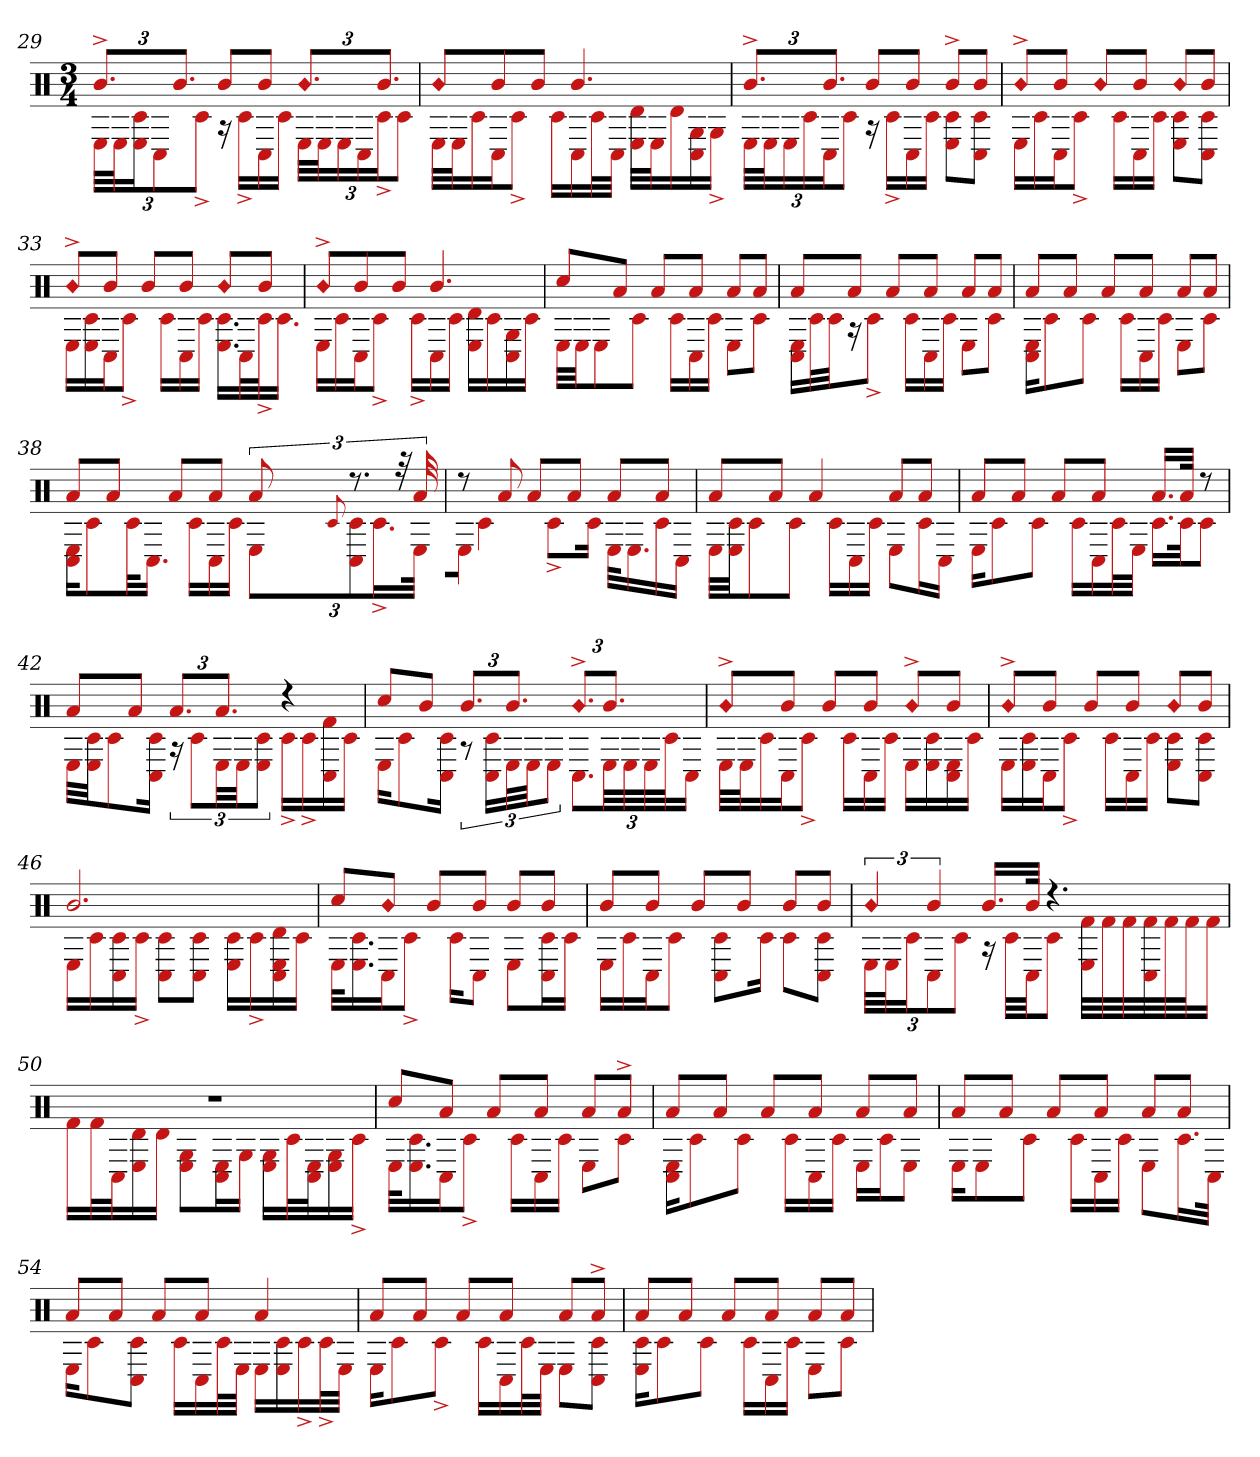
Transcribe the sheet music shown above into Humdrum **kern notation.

**kern
*part1
*staff1
*clefX
*k[]
*M3/4
=29
!LO:N:head=diamond
*^
12.b^L	48ELLL
.	48EJ
.	24E 24c#J
.	12C#
12.bJ	.
.	12c#^J
8bL	16r
.	16c#^LL
8bJ	16C#
.	16c#JJ
!LO:N:head=diamond	!
12.bL	48ELLL
.	48EJ
.	24E
.	24C#
12.bJ	24c#^J
.	12c#J
=30	=30
!LO:N:head=diamond	!
8bL	32ELLL
.	32EJ
.	16c#
8bJ	16C#J
.	8c#^J
8bJ	.
.	16c#LL
4.b	16C#
.	32c#L
.	32C#JJJ
.	32d 32ELLL
.	32EJ
.	16d
.	16C# 16G
.	16G^JJ
=31	=31
12.b^L	48ELLL
.	48EJ
.	24E
.	24c#
12.bJ	24C#J
.	12c#J
8bL	16r
.	16c#^LL
8bJ	16C#
.	16c#JJ
8b^L	8c# 8EL
8bJ	8C# 8c#J
=32	=32
!LO:N:head=diamond	!
8b^L	16ELL
.	16c#
8bJ	16C#J
.	8c#^J
!LO:N:head=diamond	!
8bL	.
.	16c#LL
8bJ	16C#
.	16c#JJ
!LO:N:head=diamond	!
8bL	8E 8c#L
8bJ	8C# 8c#J
=33	=33
!LO:N:head=diamond	!
8b^L	16ELL
.	16E 16c#
8bJ	16C#J
.	8c#^J
8bL	.
.	16c#LL
8bJ	16C#
.	16c#JJ
!LO:N:head=diamond	!
8bL	16.E 16.c#LL
.	32C#L
8bJ	32c#^J
.	16.c#JJ
=34	=34
!LO:N:head=diamond	!
8b^L	16ELL
.	16c#
8bJ	16C#J
.	8c#^J
8bJ	.
.	16c#^LL
4.b	16C#
.	16c#JJ
.	16E 16dLL
.	16c#
.	16C# 16G
.	16c#JJ
=35	=35
8cc#L	32ELLL
.	32EJJ
.	8E
8aJ	.
.	8c#J
8aL	.
.	16c#LL
8aJ	16C#
.	16c#JJ
8aL	8EL
8aJ	8c#J
=36	=36
8aL	16C# 16ELL
.	32c#L
.	32c#JJ
8aJ	16r
.	8c#^J
8aL	.
.	16c#LL
8aJ	16C#
.	16c#JJ
8aL	8EL
8aJ	8c#J
=37	=37
8aL	16C# 16EKL
.	8c#
8aJ	.
.	8c#J
8aL	.
.	16c#LL
8aJ	16C#
.	16c#JJ
8aL	8EL
8aJ	8c#J
=38	=38
8aL	16C# 16EKL
.	8c#
8aJ	.
.	32c#kL
.	16.C#JJ
8aL	.
.	16c#LL
8aJ	16C#
.	16c#JJ
12a	12EL
.	8qqc#
12.r	12C# 12c#
.	24.c#^L
48r	.
48a	48EJJk
=39	=39
8r	16EJJ
.	4c#
8a	.
8aL	.
.	8c#^L
8aJ	.
.	16c#Jk
8aL	32EKLL
.	16.E
8aJ	16c#
.	16C#JJ
=40	=40
8aL	32ELLL
.	32c# 32EJJ
.	8c#
8aJ	.
.	8c#J
4a	.
.	16c#LL
.	16C#
.	16c#JJ
8aL	8EL
8aJ	16c#L
.	16C#JJ
=41	=41
8aL	16EKL
.	8c#
8aJ	.
.	8c#J
8aL	.
.	16c#LL
8aJ	16C#
.	32c#L
.	32EJJJ
16.aLL	16.c#LL
32aJJk	32c#Jk
8r	8c#J
=42	=42
8aL	32ELLL
.	32c# 32EJJ
.	8c#
8aJ	.
.	16c# 16C#Jk
12.aL	24r
.	12c#L
12.aJ	48ELL
.	48EJJ
.	12E 12c#J
4r	16c#^LL
.	16c#^
.	16C# 16f#
.	16c#JJ
=43	=43
8cc#L	16EKL
.	8c#
8bJ	.
.	16c# 16C#Jk
12.bL	12r
.	24c# 24C#LL
12.bJ	48EL
.	48EJJ
.	12EJ
!LO:N:head=diamond	!
12.b^L	12.C#L
12.bJ	48ELL
.	48E
.	48E
.	48c#J
.	24C#JJ
=44	=44
!LO:N:head=diamond	!
8b^L	32ELLL
.	32EJ
.	16c#
8bJ	16C#J
.	8c#^J
8bL	.
.	16c#LL
8bJ	16C#
.	16c#JJ
!LO:N:head=diamond	!
8b^L	16ELL
.	16E 16c#
8bJ	16C# 16E
.	16c#JJ
=45	=45
!LO:N:head=diamond	!
8b^L	16ELL
.	16E 16c#
8bJ	16C#J
.	8c#^J
8bL	.
.	16c#LL
8bJ	16C#
.	16c#JJ
!LO:N:head=diamond	!
8bL	8E 8c#L
8bJ	8C# 8c#J
=46	=46
2.b	16ELL
.	16c#
.	16C# 16c#
.	16c#^JJ
.	8C# 8c#L
.	8C# 8c#J
.	16E 16c#LL
.	16c#^
.	16C# 16E 16d
.	16c#JJ
=47	=47
8cc#L	32EKLL
.	16.E 16.c#
!LO:N:head=diamond	!
8bJ	16C#J
.	8c#^J
8bL	.
.	16c#KL
8bJ	8C#J
8bL	8EL
8bJ	16C# 16c#L
.	16c#JJ
=48	=48
8bL	16ELL
.	16c#
8bJ	16C#J
.	8c#J
8bL	.
.	8c# 8C#L
8bJ	.
.	16c#Jk
8bL	8c#L
8bJ	8C# 8c#J
=49	=49
!LO:N:head=diamond	!
12bJ	48ELLL
.	48EJ
.	24c#J
6b	12C#
.	12c#J
16.bLL	16r
.	32c#LLL
32bJJk	32C#JJ
4.r	8c#J
.	32f# 32ELLL
.	32f#
.	32f#
.	32f# 32C#
.	32f#
.	32f#J
.	16f#JJ
=50	=50
2.r	16f#LL
.	32f#L
.	32C#J
.	16d 16E
.	16dJJ
.	8E 8GL
.	16C# 16EL
.	16GJJ
.	16G 16ELL
.	32c#L
.	32C# 32EJ
.	16G 16E
.	16c#^JJ
=51	=51
8cc#L	32EKLL
.	16.E 16.c#
8aJ	16C#J
.	8c#^J
8aL	.
.	16c#LL
8aJ	16C#
.	16c#JJ
8aL	8EL
8a^J	8c#J
=52	=52
8aL	16C# 16EKL
.	8c#
8aJ	.
.	8c#J
8aL	.
.	16c#LL
8aJ	16C#
.	16c#JJ
8aL	16ELL
.	16c#J
8aJ	8EJ
=53	=53
8aL	16EKL
.	8E
8aJ	.
.	8c#J
8aL	.
.	16c#LL
8aJ	16C#
.	16c#JJ
8aL	8EL
8aJ	16.c#L
.	32C#JJk
=54	=54
8aL	16EKL
.	8c#
8aJ	.
.	8c# 8C#J
8aL	.
.	16c#LL
8aJ	16C#
.	32c#L
.	32EJJJ
4a	16ELL
.	16E 16c#
.	16c#^
.	32c#^L
.	32EJJJ
=55	=55
8aL	16EKL
.	8c#
8aJ	.
.	8c#^J
8aL	.
.	16c#LL
8aJ	16C#
.	32c#L
.	32EJJJ
8aL	8EL
8a^J	8C# 8c#J
=56	=56
8aL	16E 16c#KL
.	8c#
8aJ	.
.	8c#J
8aL	.
.	16c#LL
8aJ	16C#
.	16c#JJ
8aL	8EL
8aJ	8c#J
*v	*v
=
*-
